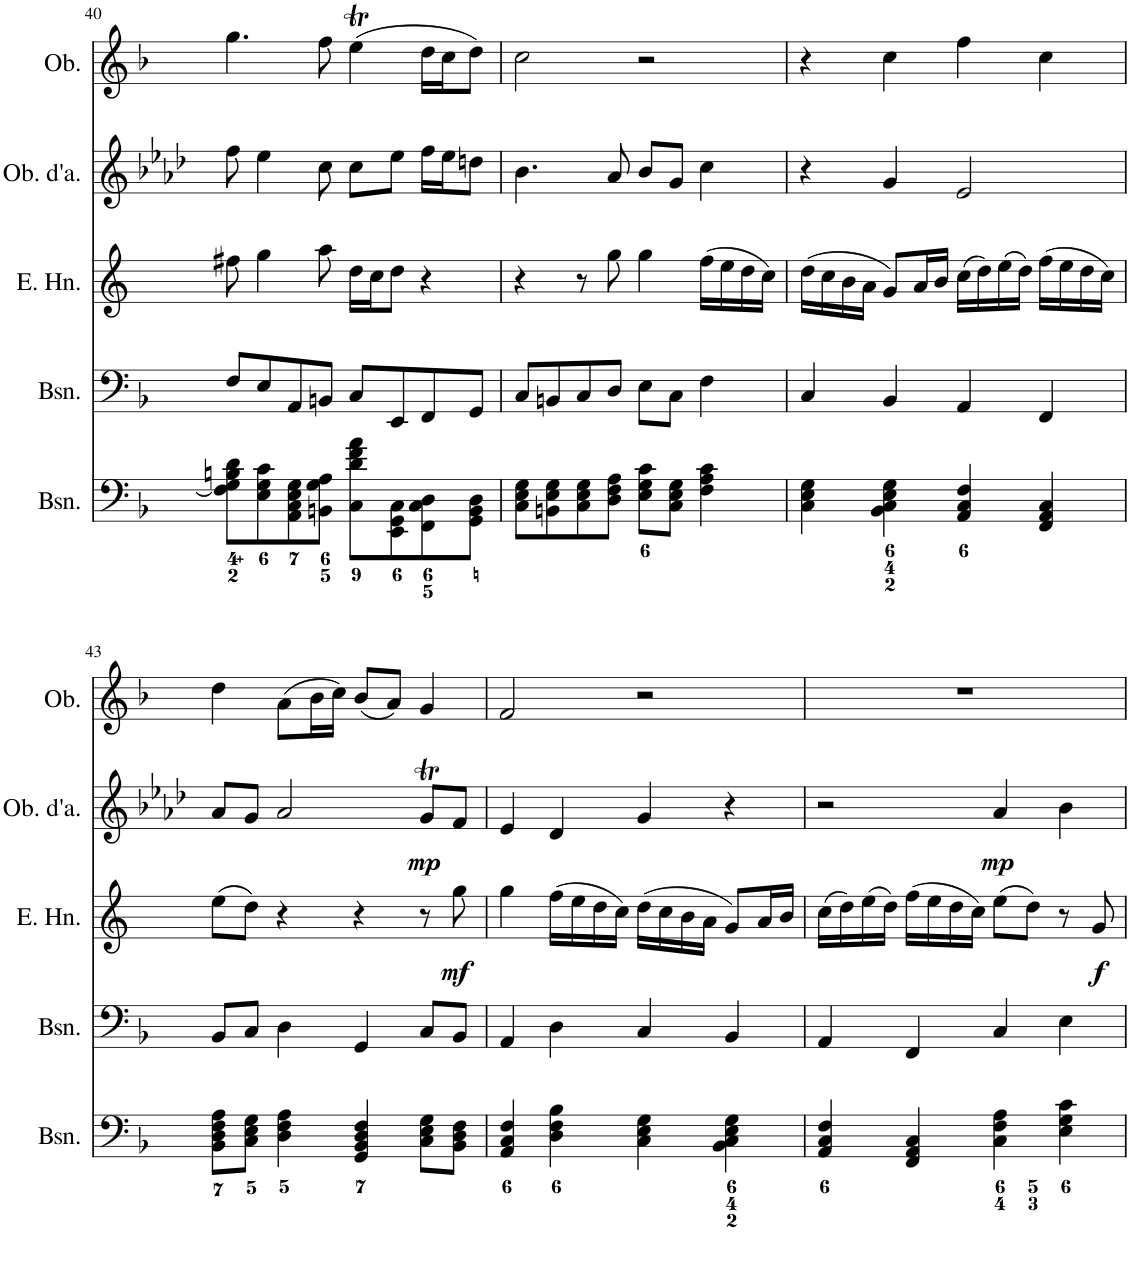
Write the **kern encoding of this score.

**kern	**kern	**kern	**dynam	**kern	**dynam	**kern
*part5	*part4	*part3	*part3	*part2	*part2	*part1
*staff5	*staff4	*staff3	*staff3	*staff2	*staff2	*staff1
*I"Bassoon	*I"Bassoon	*I"English Horn	*	*I"Oboe d'amore	*	*I"Oboe
*I'Bsn.	*I'Bsn.	*I'E. Hn.	*	*I'Ob. d'a.	*	*I'Ob.
!!LO:PB:g=z
*clefF4	*clefF4	*clefG2	*	*clefG2	*	*clefG2
*	*	*Trd4c7	*	*Trd2c3	*	*
*k[b-]	*k[b-]	*k[]	*	*k[b-e-a-d-]	*	*k[b-]
*M4/4	*M4/4	*M4/4	*	*M4/4	*	*M4/4
*met(c)	*met(c)	*met(c)	*	*met(c)	*	*met(c)
=40	=40	=40	=40	=40	=40	=40
8F\] 8G\ 8Bn\ 8d\L	8F/L	8ff#X\	.	8ff\	.	4.gg\
8E\ 8G\ 8c\	8E/	4gg\	.	4ee-\	.	.
8AA\ 8C\ 8E\ 8G\	8AA/	.	.	.	.	.
8BBn\ 8G\ 8A\J	8BBn/J	8aa\	.	8cc\	.	8ff\
8C\ 8d\ 8f\ 8a\L	8C/L	16dd\LL	.	8cc\L	.	(4eet\
.	.	16cc\J	.	.	.	.
8EE\ 8GG\ 8C\	8EE/	8dd\J	.	8ee-\J	.	.
8FF\ 8C\ 8D\	8FF/	4r	.	16ff\LL	.	16dd\LL
.	.	.	.	16ee-\J	.	16cc\J
8GG\ 8BB\ 8D\J	8GG/J	.	.	8ddn\J	.	8dd\J)
=41	=41	=41	=41	=41	=41	=41
8C\ 8E\ 8G\L	8C/L	4r	.	4.b-\	.	2cc\
8BBn\ 8E\ 8G\	8BBn/	.	.	.	.	.
8C\ 8E\ 8G\	8C/	8r	.	.	.	.
8D\ 8F\ 8A\J	8D/J	8gg\	.	8a-/	.	.
8E\ 8G\ 8c\L	8E\L	4gg\	.	8b-/L	.	2r
8C\ 8E\ 8G\J	8C\J	.	.	8g/J	.	.
4F\ 4A\ 4c\	4F\	(16ff\LL	.	4cc\	.	.
.	.	16ee\	.	.	.	.
.	.	16dd\	.	.	.	.
.	.	16cc\JJ)	.	.	.	.
=42	=42	=42	=42	=42	=42	=42
4C\ 4E\ 4G\	4C/	(16dd\LL	.	4r	.	4r
.	.	16cc\	.	.	.	.
.	.	16b\	.	.	.	.
.	.	16a\JJ	.	.	.	.
4BB-\ 4C\ 4E\ 4G\	4BB-/	8g/L)	.	4g/	.	4cc\
.	.	16a/L	.	.	.	.
.	.	16b/JJ	.	.	.	.
4AA/ 4C/ 4F/	4AA/	(16cc\LL	.	2e-/	.	4ff\
.	.	16dd\)	.	.	.	.
.	.	(16ee\	.	.	.	.
.	.	16dd\JJ)	.	.	.	.
4FF/ 4AA/ 4C/	4FF/	(16ff\LL	.	.	.	4cc\
.	.	16ee\	.	.	.	.
.	.	16dd\	.	.	.	.
.	.	16cc\JJ)	.	.	.	.
!!LO:LB:g=z
=43	=43	=43	=43	=43	=43	=43
8BB-\ 8D\ 8F\ 8A\L	8BB-/L	(8ee\L	.	8a-/L	.	4dd\
8C\ 8E\ 8G\J	8C/J	8dd\J)	.	8g/J	.	.
4D\ 4F\ 4A\	4D\	4r	.	2a-/	.	(8a\L
.	.	.	.	.	.	16b-\L
.	.	.	.	.	.	16cc\JJ)
4GG/ 4BB-/ 4D/ 4F/	4GG/	4r	.	.	.	(8b-/L
.	.	.	.	.	.	8a/J)
!	!	!	!	!	!LO:DY:b	!
8C\ 8E\ 8G\L	8C/L	8r	.	8gt/L	mp	4g/
!	!	!	!LO:DY:b	!	!	!
8BB-\ 8D\ 8F\J	8BB-/J	8gg\	mf	8f/J	.	.
=44	=44	=44	=44	=44	=44	=44
4AA/ 4C/ 4F/	4AA/	4gg\	.	4e-/	.	2f/
4D\ 4F\ 4B-\	4D\	(16ff\LL	.	4d-/	.	.
.	.	16ee\	.	.	.	.
.	.	16dd\	.	.	.	.
.	.	16cc\JJ)	.	.	.	.
4C\ 4E\ 4G\	4C/	(16dd\LL	.	4g/	.	2r
.	.	16cc\	.	.	.	.
.	.	16b\	.	.	.	.
.	.	16a\JJ	.	.	.	.
4BB-\ 4C\ 4E\ 4G\	4BB-/	8g/L)	.	4r	.	.
.	.	16a/L	.	.	.	.
.	.	16b/JJ	.	.	.	.
=45	=45	=45	=45	=45	=45	=45
4AA/ 4C/ 4F/	4AA/	(16cc\LL	.	2r	.	1r
.	.	16dd\)	.	.	.	.
.	.	(16ee\	.	.	.	.
.	.	16dd\JJ)	.	.	.	.
4FF/ 4AA/ 4C/	4FF/	(16ff\LL	.	.	.	.
.	.	16ee\	.	.	.	.
.	.	16dd\	.	.	.	.
.	.	16cc\JJ)	.	.	.	.
!	!	!	!	!	!LO:DY:b	!
4C\ 4F\ 4A\	4C/	(8ee\L	.	4a-/	mp	.
.	.	8dd\J)	.	.	.	.
4E\ 4G\ 4c\	4E\	8r	.	4b-\	.	.
!	!	!	!LO:DY:b	!	!	!
.	.	8g/	f	.	.	.
=	=	=	=	=	=	=
*-	*-	*-	*-	*-	*-	*-
